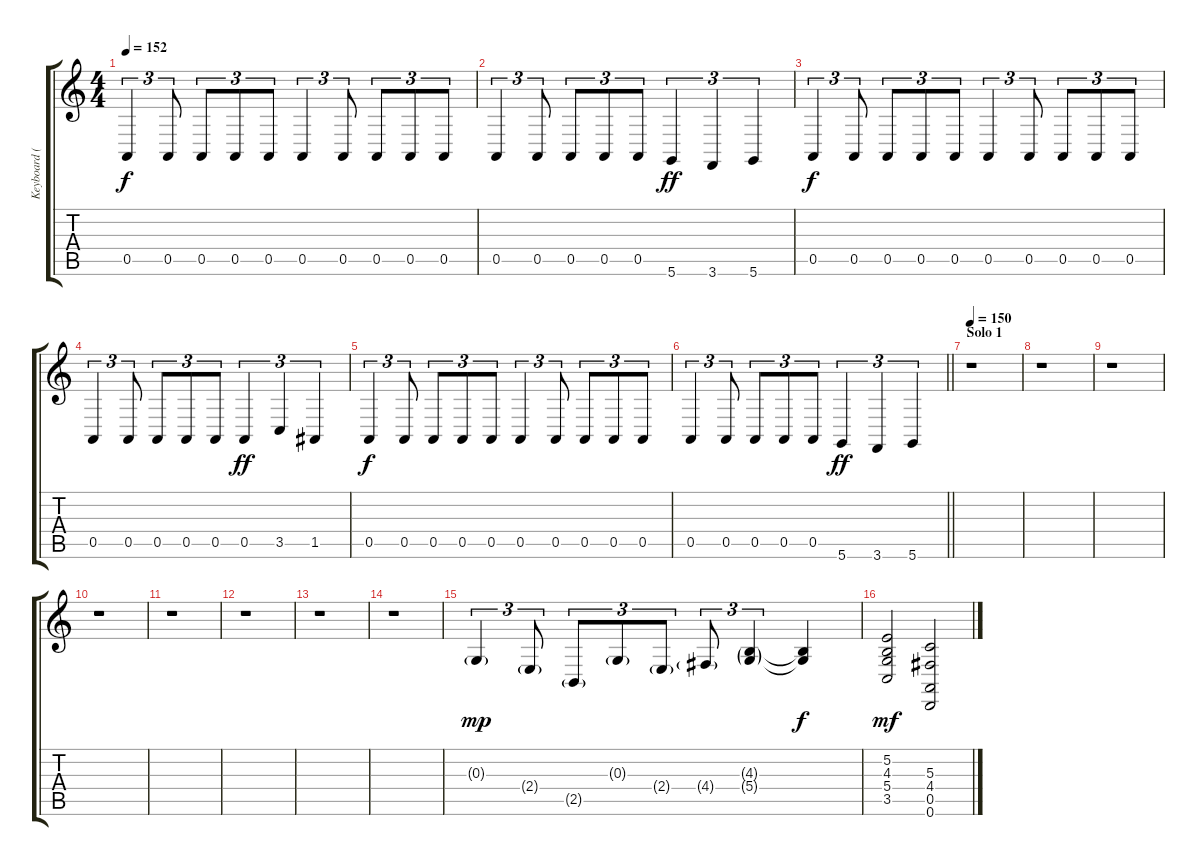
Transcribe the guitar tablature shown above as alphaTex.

\track ("Keyboard (Drop D)" "Keyboard (") {instrument acousticgrandpiano}
\staff {score tabs}
\tuning (E4 B3 G3 D3 A2 D2) {hide}
\ts (4 4)
\tempo 152
\clef g2
\ks aminor
0.5.4{tu (3 2) dy f} 0.5.8{tu (3 2)} 0.5.8{tu (3 2)} 0.5.8{tu (3 2)} 0.5.8{tu (3 2)} 0.5.4{tu (3 2)} 0.5.8{tu (3 2)} 0.5.8{tu (3 2)} 0.5.8{tu (3 2)} 0.5.8{tu (3 2)} |
0.5.4{tu (3 2)} 0.5.8{tu (3 2)} 0.5.8{tu (3 2)} 0.5.8{tu (3 2)} 0.5.8{tu (3 2)} 5.6.4{tu (3 2) dy ff} 3.6.4{tu (3 2)} 5.6.4{tu (3 2)} |
0.5.4{tu (3 2) dy f} 0.5.8{tu (3 2)} 0.5.8{tu (3 2)} 0.5.8{tu (3 2)} 0.5.8{tu (3 2)} 0.5.4{tu (3 2)} 0.5.8{tu (3 2)} 0.5.8{tu (3 2)} 0.5.8{tu (3 2)} 0.5.8{tu (3 2)} |
0.5.4{tu (3 2)} 0.5.8{tu (3 2)} 0.5.8{tu (3 2)} 0.5.8{tu (3 2)} 0.5.8{tu (3 2)} 0.5.4{tu (3 2) dy ff} 3.5.4{tu (3 2)} 1.5.4{tu (3 2)} |
0.5.4{tu (3 2) dy f} 0.5.8{tu (3 2)} 0.5.8{tu (3 2)} 0.5.8{tu (3 2)} 0.5.8{tu (3 2)} 0.5.4{tu (3 2)} 0.5.8{tu (3 2)} 0.5.8{tu (3 2)} 0.5.8{tu (3 2)} 0.5.8{tu (3 2)} |
\barLineRight lightlight
0.5.4{tu (3 2)} 0.5.8{tu (3 2)} 0.5.8{tu (3 2)} 0.5.8{tu (3 2)} 0.5.8{tu (3 2)} 5.6.4{tu (3 2) dy ff} 3.6.4{tu (3 2)} 5.6.4{tu (3 2)} |
\section ("" "Solo 1")
\tempo 150
r.1 |
r.1 |
r.1 |
r.1 |
r.1 |
r.1 |
r.1 |
r.1 |
0.3{g}.4{tu (3 2) dy mp} 2.4{g}.8{tu (3 2)} 2.5{g}.8{tu (3 2)} 0.3{g}.8{tu (3 2)} 2.4{g}.8{tu (3 2)} 4.4{g}.8{tu (3 2)} (4.3{g} 5.4{g}).4{tu (3 2)} (4.3{t} 5.4{t}).4{dy f} |
(5.2 4.3 5.4 3.5).2{dy mf} (5.3 4.4 0.5 0.6).2
